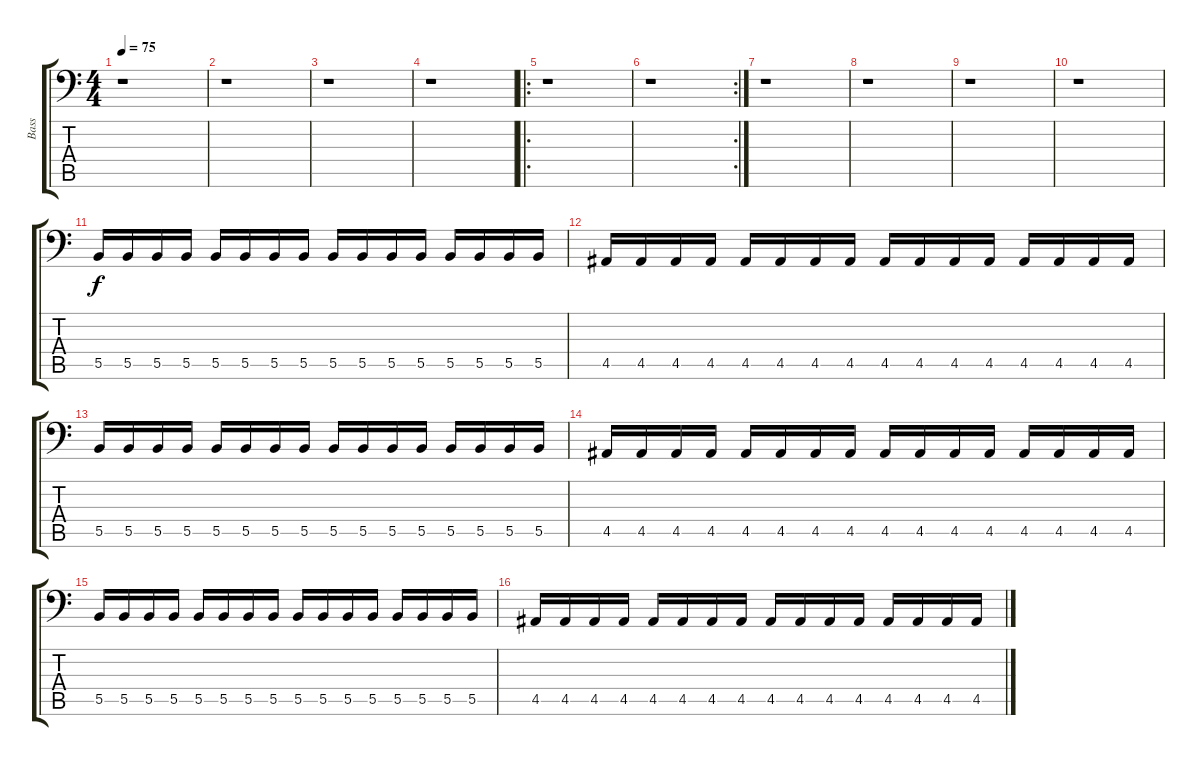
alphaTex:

\track ("Bass" "Bass") {instrument electricbasspick}
\staff {score tabs}
\tuning (Db3 Ab2 E2 B1 Gb1 B0) {hide}
\ts (4 4)
\tempo 75
\clef f4
\ks c
r.1{dy f instrument electricbasspick} |
r.1 |
r.1 |
r.1 |
\ro
r.1 |
\rc 2
r.1 |
r.1 |
r.1 |
r.1 |
r.1 |
5.5.16 5.5.16 5.5.16 5.5.16 5.5.16 5.5.16 5.5.16 5.5.16 5.5.16 5.5.16 5.5.16 5.5.16 5.5.16 5.5.16 5.5.16 5.5.16 |
4.5.16 4.5.16 4.5.16 4.5.16 4.5.16 4.5.16 4.5.16 4.5.16 4.5.16 4.5.16 4.5.16 4.5.16 4.5.16 4.5.16 4.5.16 4.5.16 |
5.5.16 5.5.16 5.5.16 5.5.16 5.5.16 5.5.16 5.5.16 5.5.16 5.5.16 5.5.16 5.5.16 5.5.16 5.5.16 5.5.16 5.5.16 5.5.16 |
4.5.16 4.5.16 4.5.16 4.5.16 4.5.16 4.5.16 4.5.16 4.5.16 4.5.16 4.5.16 4.5.16 4.5.16 4.5.16 4.5.16 4.5.16 4.5.16 |
5.5.16 5.5.16 5.5.16 5.5.16 5.5.16 5.5.16 5.5.16 5.5.16 5.5.16 5.5.16 5.5.16 5.5.16 5.5.16 5.5.16 5.5.16 5.5.16 |
4.5.16 4.5.16 4.5.16 4.5.16 4.5.16 4.5.16 4.5.16 4.5.16 4.5.16 4.5.16 4.5.16 4.5.16 4.5.16 4.5.16 4.5.16 4.5.16
